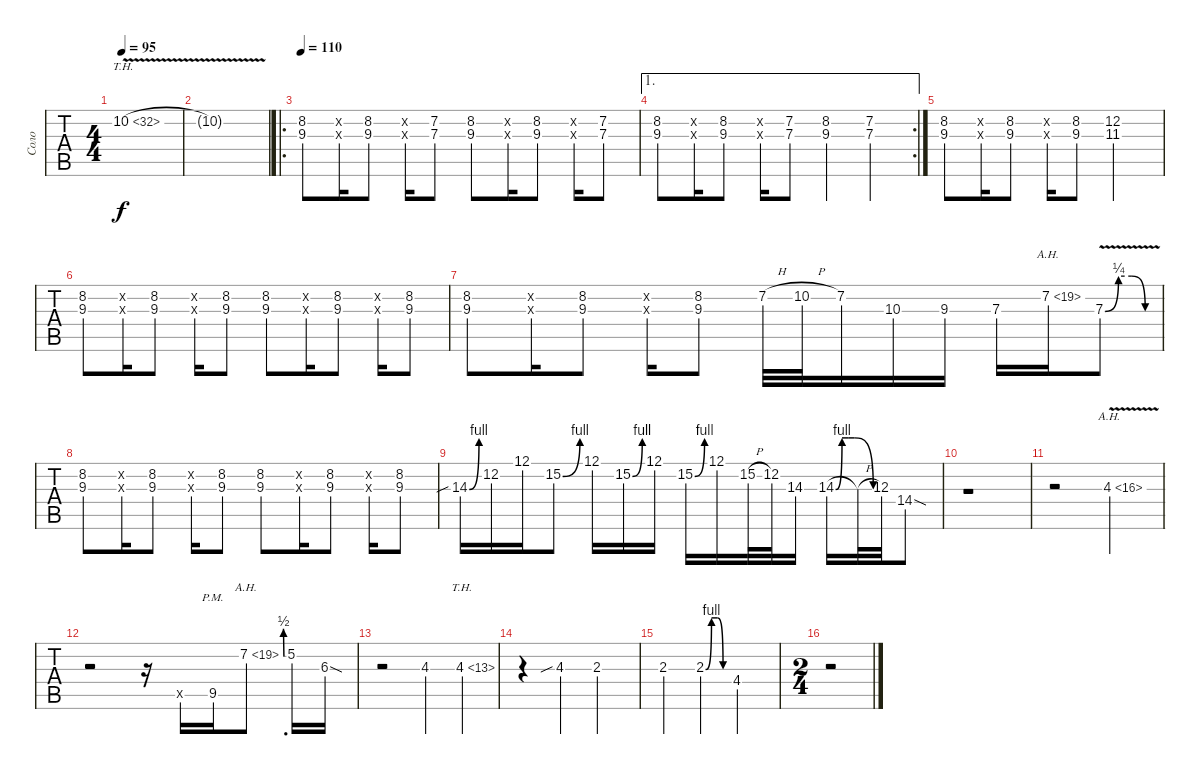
\track ("Соло" "Соло") {instrument distortionguitar}
\staff {tabs}
\tuning (E4 B3 G3 D3 A2 E2) {hide}
\ts (4 4)
\tempo 95
\clef g2
\ks c
10.2{th 22 v}.1{dy f} |
10.2{t}.1 |
\ro
\tempo 110
(8.2 9.3).8 (8.2{x} 9.3{x}).16 (8.2 9.3).8 (7.2{x} 7.3{x}).16 (7.2 7.3).8 (8.2 9.3).8 (8.2{x} 9.3{x}).16 (8.2 9.3).8 (7.2{x} 7.3{x}).16 (7.2 7.3).8 |
\ae 1
\rc 2
(8.2 9.3).8 (8.2{x} 9.3{x}).16 (8.2 9.3).8 (7.2{x} 7.3{x}).16 (7.2 7.3).8 (8.2 9.3).4 (7.2 7.3).4 |
(8.2 9.3).8 (0.2{x} 0.3{x}).16 (8.2 9.3).8 (0.2{x} 0.3{x}).16 (8.2 9.3).8 (12.2 11.3).2 |
(8.2 9.3).8 (8.2{x} 9.3{x}).16 (8.2 9.3).8 (8.2{x} 9.3{x}).16 (8.2 9.3).8 (8.2 9.3).8 (8.2{x} 9.3{x}).16 (8.2 9.3).8 (8.2{x} 9.3{x}).16 (8.2 9.3).8 |
(8.2 9.3).8 (8.2{x} 9.3{x}).16 (8.2 9.3).8 (8.2{x} 9.3{x}).16 (8.2 9.3).8 7.2{h}.32 10.2{h}.32 7.2.16 10.3.16 9.3.16 7.3.16 7.2{ah 12}.16 7.3{be (custom 0 0 15 1 30 1 45 0 60 0) v}.8 |
(8.2 9.3).8 (8.2{x} 9.3{x}).16 (8.2 9.3).8 (8.2{x} 9.3{x}).16 (8.2 9.3).8 (8.2 9.3).8 (8.2{x} 9.3{x}).16 (8.2 9.3).8 (8.2{x} 9.3{x}).16 (8.2 9.3).8 |
14.3{be (bend 0 0 60 4) sib}.16 12.2.16 12.1.16 15.2{be (bend 0 0 60 4)}.8 12.1.16 15.2{be (bend 0 0 60 4)}.16 12.1.16 15.2{be (bend 0 0 60 4)}.16 12.1.16 15.2{h}.32 12.2.32 14.3.16 14.3{be (custom 0 0 10 4 20 4 30 4 60 0)}.16 14.3{h t}.32 12.3.32 14.4{sod}.8 |
r.1 |
r.2 4.3{ah 12 v}.2 |
r.2 r.16 7.5{x}.16 9.5{pm}.16 7.2{be (bend 0 0 60 2) ah 12}.8{d} 5.2.16 6.3{sod}.16 |
r.2 4.3.4 4.3{th 9}.4 |
r.4 4.3{sib}.4 2.3.2 |
2.3.4 2.3{be (custom 0 0 15 4 30 4 45 0 60 0)}.4 4.4.2 |
\ts (2 4)
r.2
